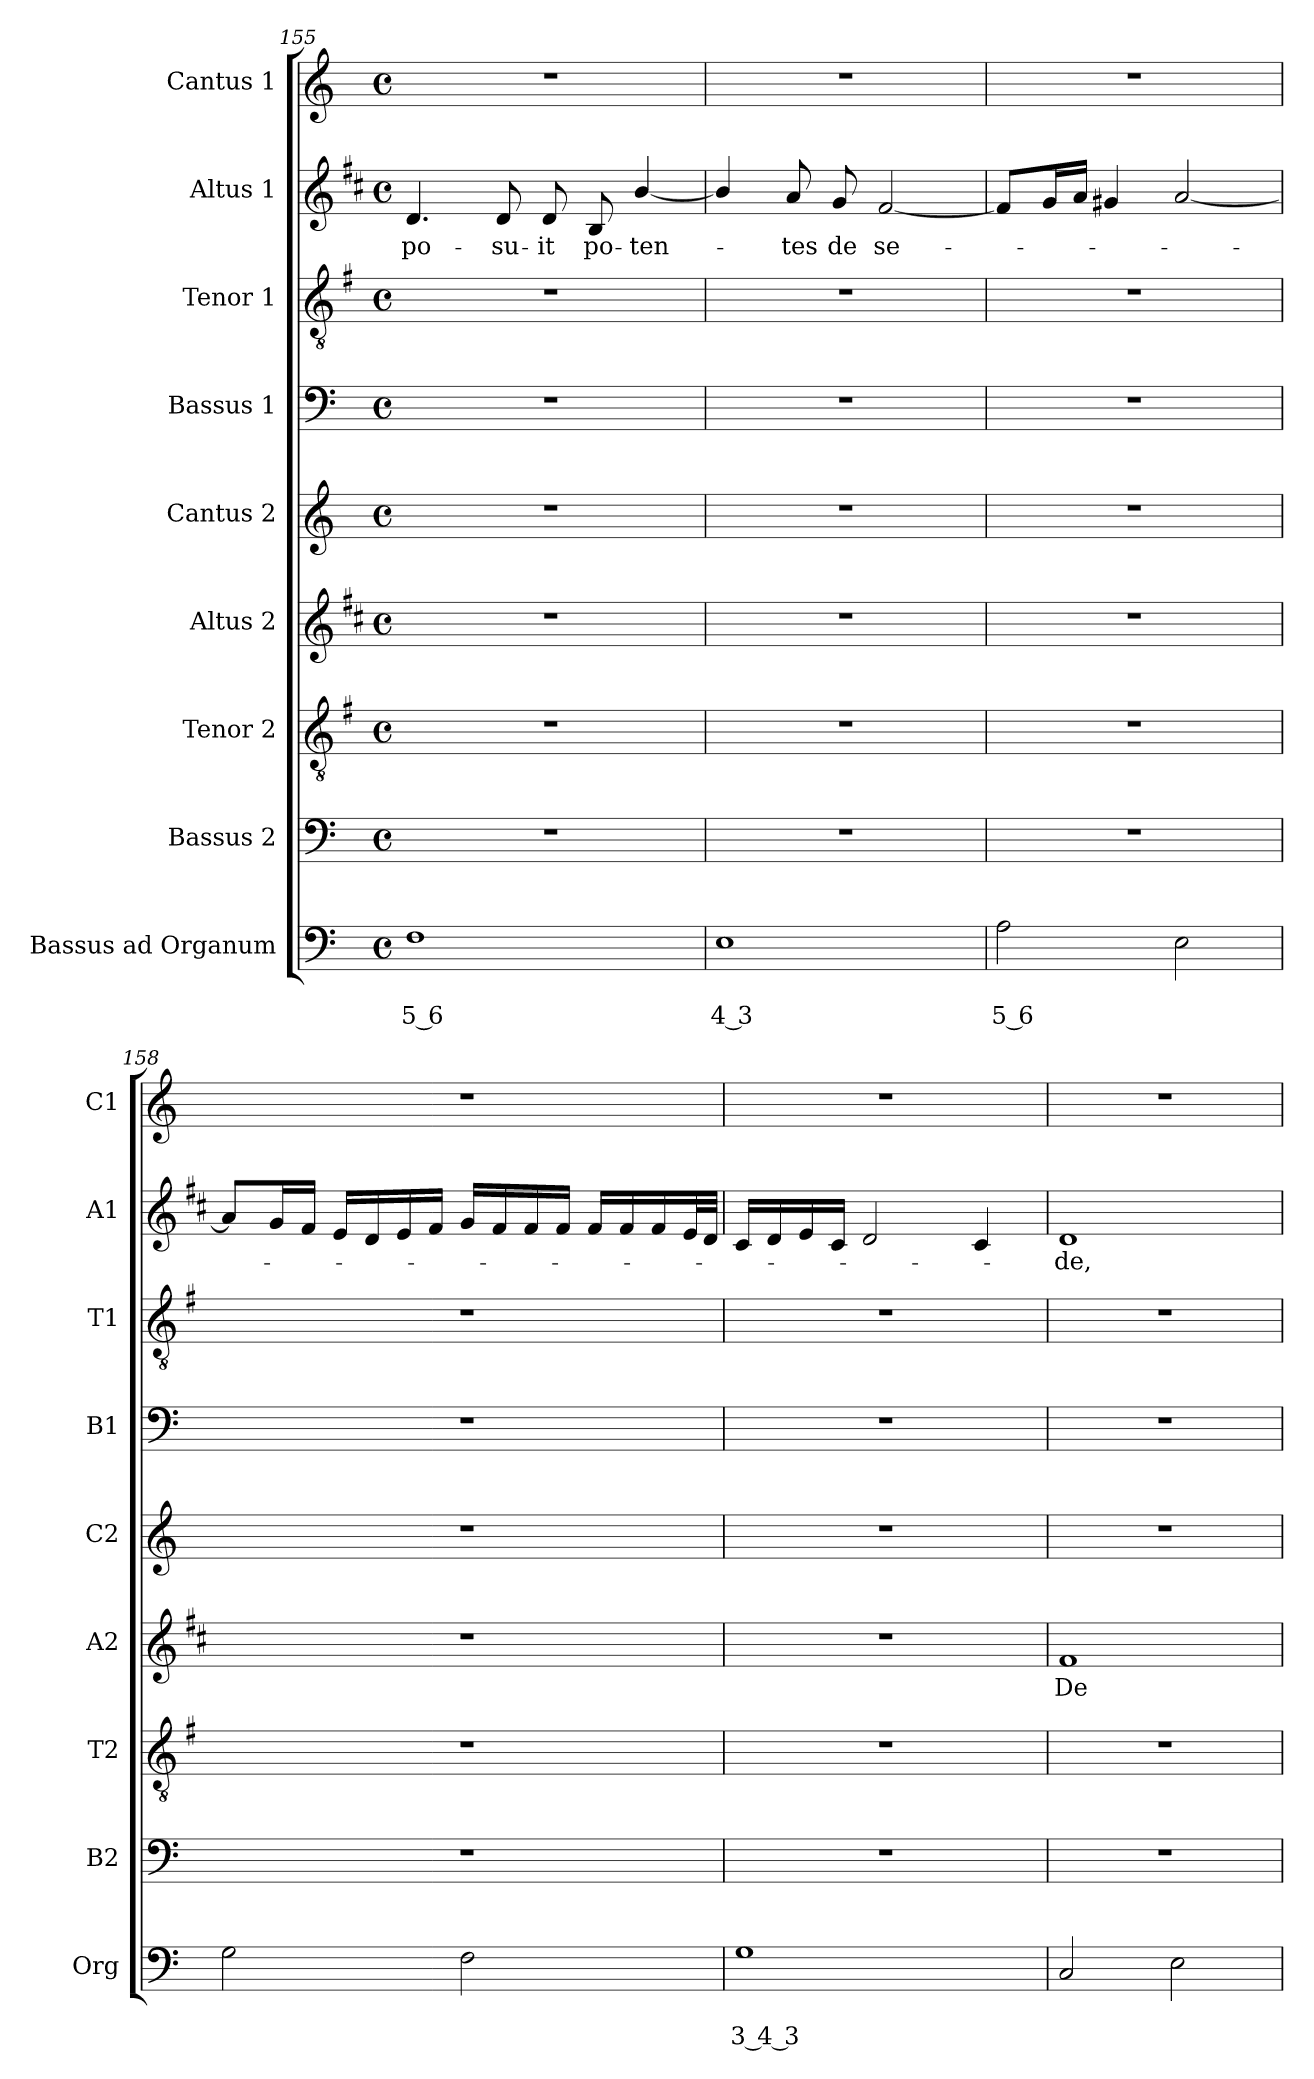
**kern	**text	**text	**kern	**kern	**kern	**text	**kern	**kern	**kern	**kern	**text	**kern
*part9	*part9	*part9	*part8	*part7	*part6	*part6	*part5	*part4	*part3	*part2	*part2	*part1
*staff9	*staff9	*staff9	*staff8	*staff7	*staff6	*staff6	*staff5	*staff4	*staff3	*staff2	*staff2	*staff1
*I"Bassus ad Organum	*	*	*I"Bassus 2	*I"Tenor 2	*I"Altus 2	*	*I"Cantus 2	*I"Bassus 1	*I"Tenor 1	*I"Altus 1	*	*I"Cantus 1
*I'Org	*	*	*I'B2	*I'T2	*I'A2	*	*I'C2	*I'B1	*I'T1	*I'A1	*	*I'C1
*clefF4	*	*	*clefF4	*clefGv2	*clefG2	*	*clefG2	*clefF4	*clefGv2	*clefG2	*	*clefG2
*	*	*	*	*ITrd4c7	*ITrd1c2	*	*	*	*ITrd4c7	*ITrd1c2	*	*
*k[]	*	*	*k[]	*k[]	*k[]	*	*k[]	*k[]	*k[]	*k[]	*	*k[]
*C:	*	*	*C:	*C:	*C:	*	*C:	*C:	*C:	*C:	*	*C:
*M4/4	*	*	*M4/4	*M4/4	*M4/4	*	*M4/4	*M4/4	*M4/4	*M4/4	*	*M4/4
*met(c)	*	*	*met(c)	*met(c)	*met(c)	*	*met(c)	*met(c)	*met(c)	*met(c)	*	*met(c)
=155	=155	=155	=155	=155	=155	=155	=155	=155	=155	=155	=155	=155
!	!	!LO:LY:b	!	!	!	!	!	!	!	!	!LO:LY:b	!
1F	.	5 6	1r	1r	1r	.	1r	1r	1r	4.c/	-po-	1r
!	!	!	!	!	!	!	!	!	!	!	!LO:LY:b	!
.	.	.	.	.	.	.	.	.	.	8c/	-su-	.
!	!	!	!	!	!	!	!	!	!	!	!LO:LY:b	!
.	.	.	.	.	.	.	.	.	.	8c/	-it	.
!	!	!	!	!	!	!	!	!	!	!	!LO:LY:b	!
.	.	.	.	.	.	.	.	.	.	8A/	po-	.
!	!	!	!	!	!	!	!	!	!	!	!LO:LY:b	!
.	.	.	.	.	.	.	.	.	.	[4a/	-ten-	.
=156	=156	=156	=156	=156	=156	=156	=156	=156	=156	=156	=156	=156
!	!	!LO:LY:b	!	!	!	!	!	!	!	!	!	!
1E	.	4 3	1r	1r	1r	.	1r	1r	1r	4a/]	.	1r
!	!	!	!	!	!	!	!	!	!	!	!LO:LY:b	!
.	.	.	.	.	.	.	.	.	.	8g/	-tes	.
!	!	!	!	!	!	!	!	!	!	!	!LO:LY:b	!
.	.	.	.	.	.	.	.	.	.	8f/	de	.
!	!	!	!	!	!	!	!	!	!	!	!LO:LY:b	!
.	.	.	.	.	.	.	.	.	.	[2e/	se-	.
=157	=157	=157	=157	=157	=157	=157	=157	=157	=157	=157	=157	=157
!	!	!LO:LY:b	!	!	!	!	!	!	!	!	!	!
2A\	.	5 6	1r	1r	1r	.	1r	1r	1r	8e/L]	.	1r
.	.	.	.	.	.	.	.	.	.	16f/L	.	.
.	.	.	.	.	.	.	.	.	.	16g/JJ	.	.
.	.	.	.	.	.	.	.	.	.	4f#X/	.	.
2E\	.	.	.	.	.	.	.	.	.	[2g/	.	.
=158	=158	=158	=158	=158	=158	=158	=158	=158	=158	=158	=158	=158
2G\	.	.	1r	1r	1r	.	1r	1r	1r	8g/L]	.	1r
.	.	.	.	.	.	.	.	.	.	16f/L	.	.
.	.	.	.	.	.	.	.	.	.	16e/JJ	.	.
.	.	.	.	.	.	.	.	.	.	16d/LL	.	.
.	.	.	.	.	.	.	.	.	.	16c/	.	.
.	.	.	.	.	.	.	.	.	.	16d/	.	.
.	.	.	.	.	.	.	.	.	.	16e/JJ	.	.
2F\	.	.	.	.	.	.	.	.	.	16f/LL	.	.
.	.	.	.	.	.	.	.	.	.	16e/	.	.
.	.	.	.	.	.	.	.	.	.	16e/	.	.
.	.	.	.	.	.	.	.	.	.	16e/JJ	.	.
.	.	.	.	.	.	.	.	.	.	16e/LL	.	.
.	.	.	.	.	.	.	.	.	.	16e/	.	.
.	.	.	.	.	.	.	.	.	.	16e/	.	.
.	.	.	.	.	.	.	.	.	.	32d/L	.	.
.	.	.	.	.	.	.	.	.	.	32c/JJJ	.	.
=159	=159	=159	=159	=159	=159	=159	=159	=159	=159	=159	=159	=159
!	!	!LO:LY:b	!	!	!	!	!	!	!	!	!	!
1G	.	3 4 3	1r	1r	1r	.	1r	1r	1r	16B/LL	.	1r
.	.	.	.	.	.	.	.	.	.	16c/	.	.
.	.	.	.	.	.	.	.	.	.	16d/	.	.
.	.	.	.	.	.	.	.	.	.	16B/JJ	.	.
.	.	.	.	.	.	.	.	.	.	2c/	.	.
.	.	.	.	.	.	.	.	.	.	4B/	.	.
!!LO:LB:g=z
=160	=160	=160	=160	=160	=160	=160	=160	=160	=160	=160	=160	=160
!	!	!	!	!	!	!LO:LY:b	!	!	!	!	!LO:LY:b	!
2C/	.	.	1r	1r	1e	De-	1r	1r	1r	1c	-de,	1r
2E\	.	.	.	.	.	.	.	.	.	.	.	.
=	=	=	=	=	=	=	=	=	=	=	=	=
*-	*-	*-	*-	*-	*-	*-	*-	*-	*-	*-	*-	*-
